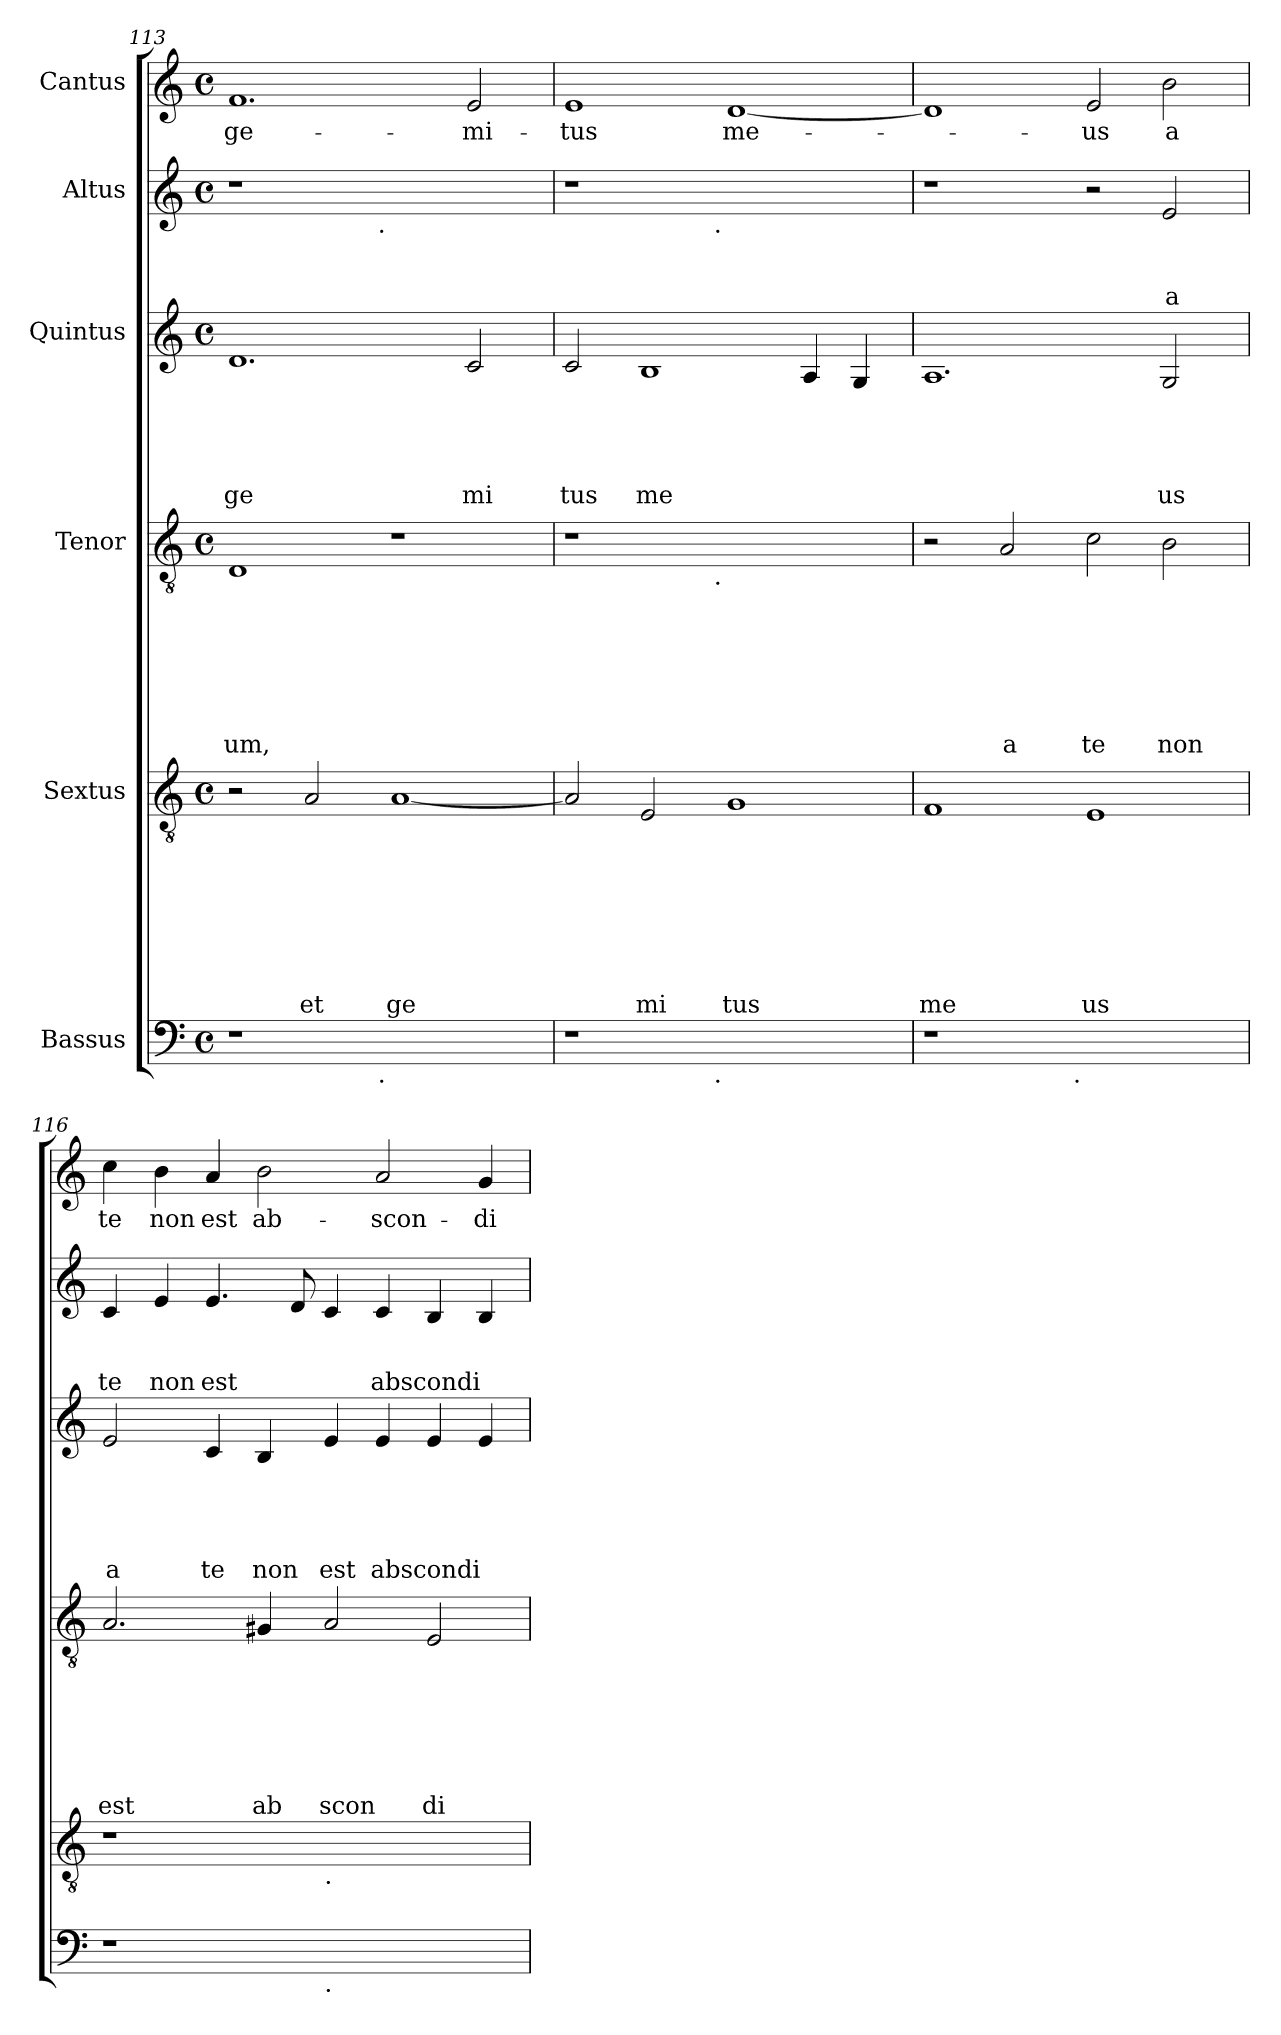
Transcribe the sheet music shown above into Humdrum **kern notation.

**kern	**kern	**text	**text	**text	**text	**text	**text	**text	**text	**kern	**text	**text	**text	**text	**text	**text	**text	**kern	**text	**text	**text	**text	**text	**kern	**text	**text	**text	**kern	**text
*part6	*part5	*part5	*part5	*part5	*part5	*part5	*part5	*part5	*part5	*part4	*part4	*part4	*part4	*part4	*part4	*part4	*part4	*part3	*part3	*part3	*part3	*part3	*part3	*part2	*part2	*part2	*part2	*part1	*part1
*staff6	*staff5	*staff5	*staff5	*staff5	*staff5	*staff5	*staff5	*staff5	*staff5	*staff4	*staff4	*staff4	*staff4	*staff4	*staff4	*staff4	*staff4	*staff3	*staff3	*staff3	*staff3	*staff3	*staff3	*staff2	*staff2	*staff2	*staff2	*staff1	*staff1
*I"Bassus	*I"Sextus	*	*	*	*	*	*	*	*	*I"Tenor	*	*	*	*	*	*	*	*I"Quintus	*	*	*	*	*	*I"Altus	*	*	*	*I"Cantus	*
!!LO:PB:g=z
*clefF4	*clefGv2	*	*	*	*	*	*	*	*	*clefGv2	*	*	*	*	*	*	*	*clefG2	*	*	*	*	*	*clefG2	*	*	*	*clefG2	*
*k[]	*k[]	*	*	*	*	*	*	*	*	*k[]	*	*	*	*	*	*	*	*k[]	*	*	*	*	*	*k[]	*	*	*	*k[]	*
*C:	*C:	*	*	*	*	*	*	*	*	*C:	*	*	*	*	*	*	*	*C:	*	*	*	*	*	*C:	*	*	*	*C:	*
*M4/4	*M4/4	*	*	*	*	*	*	*	*	*M4/4	*	*	*	*	*	*	*	*M4/4	*	*	*	*	*	*M4/4	*	*	*	*M4/4	*
*met(c)	*met(c)	*	*	*	*	*	*	*	*	*met(c)	*	*	*	*	*	*	*	*met(c)	*	*	*	*	*	*met(c)	*	*	*	*met(c)	*
=113	=113	=113	=113	=113	=113	=113	=113	=113	=113	=113	=113	=113	=113	=113	=113	=113	=113	=113	=113	=113	=113	=113	=113	=113	=113	=113	=113	=113	=113
!	!	!	!	!	!	!	!	!	!	!	!	!	!	!	!	!	!LO:LY:b	!	!	!	!	!	!LO:LY:b	!	!	!	!	!	!LO:LY:b
*^	*	*	*	*	*	*	*	*	*	*	*	*	*	*	*	*	*	*	*	*	*	*	*	*^	*	*	*	*	*
1r	2ryy	2r	.	.	.	.	.	.	.	.	1D	.	.	.	.	.	.	um,	1.d	.	.	.	.	ge	1r	2ryy	.	.	.	1.f	ge-
!	!	!	!	!	!	!	!	!	!	!LO:LY:b	!	!	!	!	!	!	!	!	!	!	!	!	!	!	!	!	!	!	!	!	!
.	4...ryy	2A/	.	.	.	.	.	.	.	et	.	.	.	.	.	.	.	.	.	.	.	.	.	.	.	4...ryy	.	.	.	.	.
!	!	!	!	!	!	!	!	!	!	!	!	!	!	!	!	!	!	!	!	!	!	!	!	!	!	!LO:TX:b:t=.	!	!	!	!	!
!	!LO:TX:b:t=.	!	!	!	!	!	!	!	!	!	!	!	!	!	!	!	!	!	!	!	!	!	!	!	!	!	!	!	!	!	!
.	1ryy	.	.	.	.	.	.	.	.	.	.	.	.	.	.	.	.	.	.	.	.	.	.	.	.	1ryy	.	.	.	.	.
!	!	!	!	!	!	!	!	!	!	!LO:LY:b	!	!	!	!	!	!	!	!	!	!	!	!	!	!	!	!	!	!	!	!	!
1ryy	.	[<1A	.	.	.	.	.	.	.	ge	1r	.	.	.	.	.	.	.	.	.	.	.	.	.	1ryy	.	.	.	.	.	.
!	!	!	!	!	!	!	!	!	!	!	!	!	!	!	!	!	!	!	!	!	!	!	!	!LO:LY:b	!	!	!	!	!	!	!LO:LY:b
.	.	.	.	.	.	.	.	.	.	.	.	.	.	.	.	.	.	.	2c/	.	.	.	.	mi	.	.	.	.	.	2e/	-mi-
.	32ryy	.	.	.	.	.	.	.	.	.	.	.	.	.	.	.	.	.	.	.	.	.	.	.	.	32ryy	.	.	.	.	.
=114	=114	=114	=114	=114	=114	=114	=114	=114	=114	=114	=114	=114	=114	=114	=114	=114	=114	=114	=114	=114	=114	=114	=114	=114	=114	=114	=114	=114	=114	=114	=114
!	!	!	!	!	!	!	!	!	!	!	!	!	!	!	!	!	!	!	!	!	!	!	!	!LO:LY:b	!	!	!	!	!	!	!LO:LY:b
*	*	*	*	*	*	*	*	*	*	*	*^	*	*	*	*	*	*	*	*	*	*	*	*	*	*	*	*	*	*	*	*
1r	2ryy	2A/]	.	.	.	.	.	.	.	.	1r	2ryy	.	.	.	.	.	.	.	2c/	.	.	.	.	tus	1r	2ryy	.	.	.	1e	-tus
!	!	!	!	!	!	!	!	!	!	!LO:LY:b	!	!	!	!	!	!	!	!	!	!	!	!	!	!	!LO:LY:b	!	!	!	!	!	!	!
.	4...ryy	2E/	.	.	.	.	.	.	.	mi	.	4...ryy	.	.	.	.	.	.	.	1B	.	.	.	.	me	.	4...ryy	.	.	.	.	.
!	!	!	!	!	!	!	!	!	!	!	!	!	!	!	!	!	!	!	!	!	!	!	!	!	!	!	!LO:TX:b:t=.	!	!	!	!	!
!	!	!	!	!	!	!	!	!	!	!	!	!LO:TX:b:t=.	!	!	!	!	!	!	!	!	!	!	!	!	!	!	!	!	!	!	!	!
!	!LO:TX:b:t=.	!	!	!	!	!	!	!	!	!	!	!	!	!	!	!	!	!	!	!	!	!	!	!	!	!	!	!	!	!	!	!
.	1ryy	.	.	.	.	.	.	.	.	.	.	1ryy	.	.	.	.	.	.	.	.	.	.	.	.	.	.	1ryy	.	.	.	.	.
!	!	!	!	!	!	!	!	!	!	!LO:LY:b	!	!	!	!	!	!	!	!	!	!	!	!	!	!	!	!	!	!	!	!	!	!LO:LY:b
1ryy	.	1G	.	.	.	.	.	.	.	tus	1ryy	.	.	.	.	.	.	.	.	.	.	.	.	.	.	1ryy	.	.	.	.	[<1d	me-
.	.	.	.	.	.	.	.	.	.	.	.	.	.	.	.	.	.	.	.	4A/	.	.	.	.	.	.	.	.	.	.	.	.
.	.	.	.	.	.	.	.	.	.	.	.	.	.	.	.	.	.	.	.	4G/	.	.	.	.	.	.	.	.	.	.	.	.
.	32ryy	.	.	.	.	.	.	.	.	.	.	32ryy	.	.	.	.	.	.	.	.	.	.	.	.	.	.	32ryy	.	.	.	.	.
=115	=115	=115	=115	=115	=115	=115	=115	=115	=115	=115	=115	=115	=115	=115	=115	=115	=115	=115	=115	=115	=115	=115	=115	=115	=115	=115	=115	=115	=115	=115	=115	=115
!	!	!	!	!	!	!	!	!	!	!LO:LY:b	!	!	!	!	!	!	!	!	!	!	!	!	!	!	!	!	!	!	!	!	!	!
*	*	*	*	*	*	*	*	*	*	*	*v	*v	*	*	*	*	*	*	*	*	*	*	*	*	*	*v	*v	*	*	*	*	*
1r	2ryy	1F	.	.	.	.	.	.	.	me	2r	.	.	.	.	.	.	.	1.A	.	.	.	.	.	1r	.	.	.	1d]	.
!	!	!	!	!	!	!	!	!	!	!	!	!	!	!	!	!	!	!LO:LY:b	!	!	!	!	!	!	!	!	!	!	!	!
.	4...ryy	.	.	.	.	.	.	.	.	.	2A/	.	.	.	.	.	.	a	.	.	.	.	.	.	.	.	.	.	.	.
!	!LO:TX:b:t=.	!	!	!	!	!	!	!	!	!	!	!	!	!	!	!	!	!	!	!	!	!	!	!	!	!	!	!	!	!
.	1ryy	.	.	.	.	.	.	.	.	.	.	.	.	.	.	.	.	.	.	.	.	.	.	.	.	.	.	.	.	.
!	!	!	!	!	!	!	!	!	!	!LO:LY:b	!	!	!	!	!	!	!	!LO:LY:b	!	!	!	!	!	!	!	!	!	!	!	!LO:LY:b
1ryy	.	1E	.	.	.	.	.	.	.	us	2c\	.	.	.	.	.	.	te	.	.	.	.	.	.	2r	.	.	.	2e/	-us
!	!	!	!	!	!	!	!	!	!	!	!	!	!	!	!	!	!	!LO:LY:b	!	!	!	!	!	!LO:LY:b	!	!	!	!LO:LY:b	!	!LO:LY:b
.	.	.	.	.	.	.	.	.	.	.	2B\	.	.	.	.	.	.	non	2G/	.	.	.	.	us	2e/	.	.	a	2b\	a
.	32ryy	.	.	.	.	.	.	.	.	.	.	.	.	.	.	.	.	.	.	.	.	.	.	.	.	.	.	.	.	.
=116	=116	=116	=116	=116	=116	=116	=116	=116	=116	=116	=116	=116	=116	=116	=116	=116	=116	=116	=116	=116	=116	=116	=116	=116	=116	=116	=116	=116	=116	=116
!	!	!	!	!	!	!	!	!	!	!	!	!	!	!	!	!	!	!LO:LY:b	!	!	!	!	!	!LO:LY:b	!	!	!	!LO:LY:b	!	!LO:LY:b
*v	*v	*	*	*	*	*	*	*	*	*	*	*	*	*	*	*	*	*	*	*	*	*	*	*	*	*	*	*	*	*
1r	1r	.	.	.	.	.	.	.	.	2.A/	.	.	.	.	.	.	est	2e/	.	.	.	.	a	4c/	.	.	te	4cc\	te
!	!	!	!	!	!	!	!	!	!	!	!	!	!	!	!	!	!	!	!	!	!	!	!	!	!	!	!LO:LY:b	!	!LO:LY:b
.	.	.	.	.	.	.	.	.	.	.	.	.	.	.	.	.	.	.	.	.	.	.	.	4e/	.	.	non	4b\	non
!	!	!	!	!	!	!	!	!	!	!	!	!	!	!	!	!	!	!	!	!	!	!	!LO:LY:b	!	!	!	!LO:LY:b	!	!LO:LY:b
.	.	.	.	.	.	.	.	.	.	.	.	.	.	.	.	.	.	4c/	.	.	.	.	te	4.e/	.	.	est	4a/	est
!	!	!	!	!	!	!	!	!	!	!	!	!	!	!	!	!	!LO:LY:b	!	!	!	!	!	!LO:LY:b	!	!	!	!	!	!LO:LY:b
.	.	.	.	.	.	.	.	.	.	4G#X/	.	.	.	.	.	.	ab	4B/	.	.	.	.	non	.	.	.	.	2b\	ab-
.	.	.	.	.	.	.	.	.	.	.	.	.	.	.	.	.	.	.	.	.	.	.	.	8d/	.	.	.	.	.
!	!LO:TX:b:t=.	!	!	!	!	!	!	!	!	!	!	!	!	!	!	!	!	!	!	!	!	!	!	!	!	!	!	!	!
!LO:TX:b:t=.	!	!	!	!	!	!	!	!	!	!	!	!	!	!	!	!	!	!	!	!	!	!	!	!	!	!	!	!	!
!	!	!	!	!	!	!	!	!	!	!	!	!	!	!	!	!	!LO:LY:b	!	!	!	!	!	!LO:LY:b	!	!	!	!	!	!
1ryy	1ryy	.	.	.	.	.	.	.	.	2A/	.	.	.	.	.	.	scon	4e/	.	.	.	.	est	4c/	.	.	.	.	.
!	!	!	!	!	!	!	!	!	!	!	!	!	!	!	!	!	!	!	!	!	!	!	!LO:LY:b	!	!	!	!LO:LY:b	!	!LO:LY:b
.	.	.	.	.	.	.	.	.	.	.	.	.	.	.	.	.	.	4e/	.	.	.	.	abscondi	4c/	.	.	abscondi	2a/	-scon-
!	!	!	!	!	!	!	!	!	!	!	!	!	!	!	!	!	!LO:LY:b	!	!	!	!	!	!	!	!	!	!	!	!
.	.	.	.	.	.	.	.	.	.	2E/	.	.	.	.	.	.	di	4e/	.	.	.	.	.	4B/	.	.	.	.	.
!	!	!	!	!	!	!	!	!	!	!	!	!	!	!	!	!	!	!	!	!	!	!	!	!	!	!	!	!	!LO:LY:b
.	.	.	.	.	.	.	.	.	.	.	.	.	.	.	.	.	.	4e/	.	.	.	.	.	4B/	.	.	.	4g/	-di-
=	=	=	=	=	=	=	=	=	=	=	=	=	=	=	=	=	=	=	=	=	=	=	=	=	=	=	=	=	=
*-	*-	*-	*-	*-	*-	*-	*-	*-	*-	*-	*-	*-	*-	*-	*-	*-	*-	*-	*-	*-	*-	*-	*-	*-	*-	*-	*-	*-	*-
